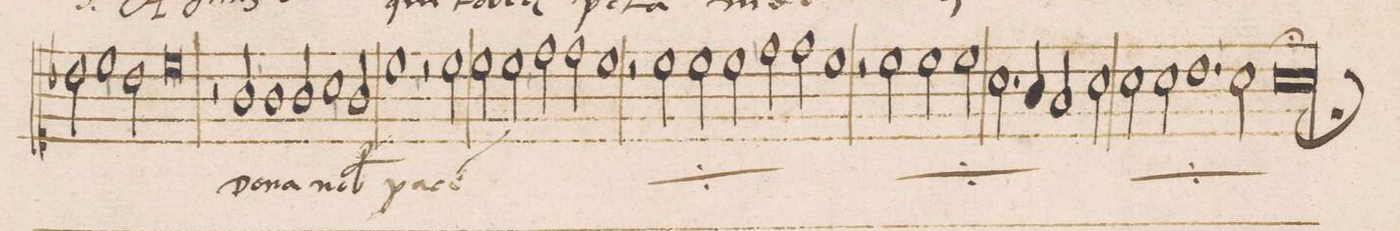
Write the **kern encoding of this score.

**kern	**text
*I"Qvuin- Vox.	*
*clefC1	*
*k[b-]	*
*met(C|)	*
*M2/1	*
2b-\	-ta
1cc	mun-
=55-	=55-
2b-\	.
0cc	-di
*	*Xij
=56-	=56-
2r	.
2g/	Do-
=57-	=57-
1g	-na
2g/	no-
1a	b(is)
=58-	=58-
2g/	pa-
1cc	-c(em)
*	*ij
=59-	=59-
2r	.
2cc\	do-
2cc\	-na
2cc\	no-
=60-	=60-
2dd\	-bis
2dd\	pa-
1cc	-cem
=61-	=61-
2r	.
2cc\	do-
2cc\	-na
2cc\	no-
=62-	=62-
2dd\	-bis
2dd\	pa-
1cc	-cem
=63-	=63-
2r	.
2cc\	do-
2cc\	-na
2cc\	no-
=64-	=64-
2.a\	-bis
4g/	pa-
2f/	-cem
2a\	do-
=65-	=65-
2a\	-na
2a\	no-
1.b-	-bis
=66-	=66-
2a\	pa-
0.a;;\	-cem
=67-	=67-
*	*Xij
==	==
*-	*-
